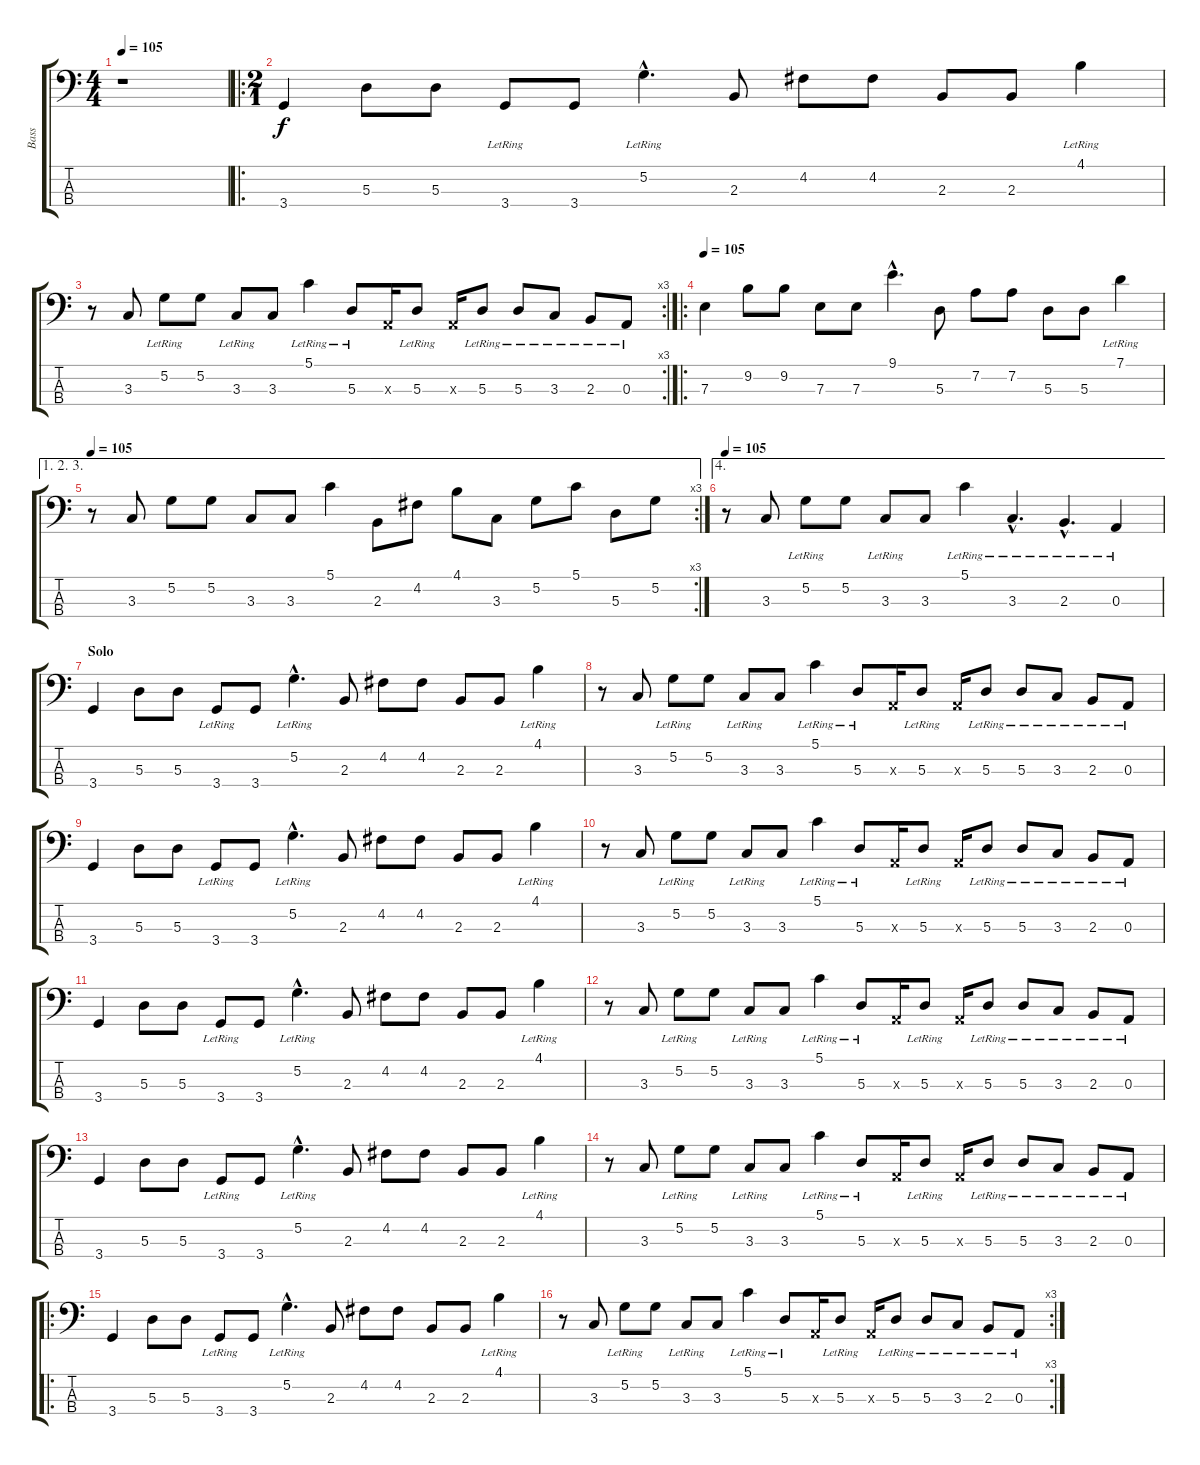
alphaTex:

\track ("Bass" "Bass") {instrument electricbasspick}
\staff {score tabs}
\tuning (G2 D2 A1 E1) {hide}
\ts (4 4)
\tempo 105
\tempo 104
\tempo 105
\clef f4
\ks c
r.1{dy f volume 16 instrument electricbasspick} |
\ro
\ts (2 1)
3.4.4{volume 16} 5.3.8 5.3.8 3.4{lr}.8 3.4.8 5.2{hac lr}.4{d} 2.3.8 4.2.8 4.2.8 2.3.8 2.3.8 4.1{lr}.4 |
\rc 3
r.8 3.3.8 5.2{lr}.8 5.2.8 3.3{lr}.8 3.3.8 5.1{lr}.4 5.3{lr}.8 0.3{x}.16 5.3{lr}.8 0.3{x}.16 5.3{lr}.8 5.3{lr}.8 3.3{lr}.8 2.3{lr}.8 0.3{lr}.8 |
\ro
\tempo 105
7.3.4 9.2.8 9.2.8 7.3.8 7.3.8 9.1{hac}.4{d} 5.3.8 7.2.8 7.2.8 5.3.8 5.3.8 7.1{lr}.4 |
\ae (1 2 3)
\rc 3
\tempo 105
r.8 3.3.8 5.2.8 5.2.8 3.3.8 3.3.8 5.1.4 2.3.8 4.2.8 4.1.8 3.3.8 5.2.8 5.1.8 5.3.8 5.2.8 |
\ae 4
\tempo 105
r.8 3.3.8 5.2{lr}.8 5.2.8 3.3{lr}.8 3.3.8 5.1{lr}.4 3.3{hac lr}.4{d} 2.3{hac lr}.4{d} 0.3{lr}.4 |
\section ("" "Solo")
3.4.4 5.3.8 5.3.8 3.4{lr}.8 3.4.8 5.2{hac lr}.4{d} 2.3.8 4.2.8 4.2.8 2.3.8 2.3.8 4.1{lr}.4 |
r.8 3.3.8 5.2{lr}.8 5.2.8 3.3{lr}.8 3.3.8 5.1{lr}.4 5.3{lr}.8 0.3{x}.16 5.3{lr}.8 0.3{x}.16 5.3{lr}.8 5.3{lr}.8 3.3{lr}.8 2.3{lr}.8 0.3{lr}.8 |
3.4.4 5.3.8 5.3.8 3.4{lr}.8 3.4.8 5.2{hac lr}.4{d} 2.3.8 4.2.8 4.2.8 2.3.8 2.3.8 4.1{lr}.4 |
r.8 3.3.8 5.2{lr}.8 5.2.8 3.3{lr}.8 3.3.8 5.1{lr}.4 5.3{lr}.8 0.3{x}.16 5.3{lr}.8 0.3{x}.16 5.3{lr}.8 5.3{lr}.8 3.3{lr}.8 2.3{lr}.8 0.3{lr}.8 |
3.4.4 5.3.8 5.3.8 3.4{lr}.8 3.4.8 5.2{hac lr}.4{d} 2.3.8 4.2.8 4.2.8 2.3.8 2.3.8 4.1{lr}.4 |
r.8 3.3.8 5.2{lr}.8 5.2.8 3.3{lr}.8 3.3.8 5.1{lr}.4 5.3{lr}.8 0.3{x}.16 5.3{lr}.8 0.3{x}.16 5.3{lr}.8 5.3{lr}.8 3.3{lr}.8 2.3{lr}.8 0.3{lr}.8 |
3.4.4 5.3.8 5.3.8 3.4{lr}.8 3.4.8 5.2{hac lr}.4{d} 2.3.8 4.2.8 4.2.8 2.3.8 2.3.8 4.1{lr}.4 |
r.8 3.3.8 5.2{lr}.8 5.2.8 3.3{lr}.8 3.3.8 5.1{lr}.4 5.3{lr}.8 0.3{x}.16 5.3{lr}.8 0.3{x}.16 5.3{lr}.8 5.3{lr}.8 3.3{lr}.8 2.3{lr}.8 0.3{lr}.8 |
\ro
3.4.4 5.3.8 5.3.8 3.4{lr}.8 3.4.8 5.2{hac lr}.4{d} 2.3.8 4.2.8 4.2.8 2.3.8 2.3.8 4.1{lr}.4 |
\rc 3
r.8 3.3.8 5.2{lr}.8 5.2.8 3.3{lr}.8 3.3.8 5.1{lr}.4 5.3{lr}.8 0.3{x}.16 5.3{lr}.8 0.3{x}.16 5.3{lr}.8 5.3{lr}.8 3.3{lr}.8 2.3{lr}.8 0.3{lr}.8
